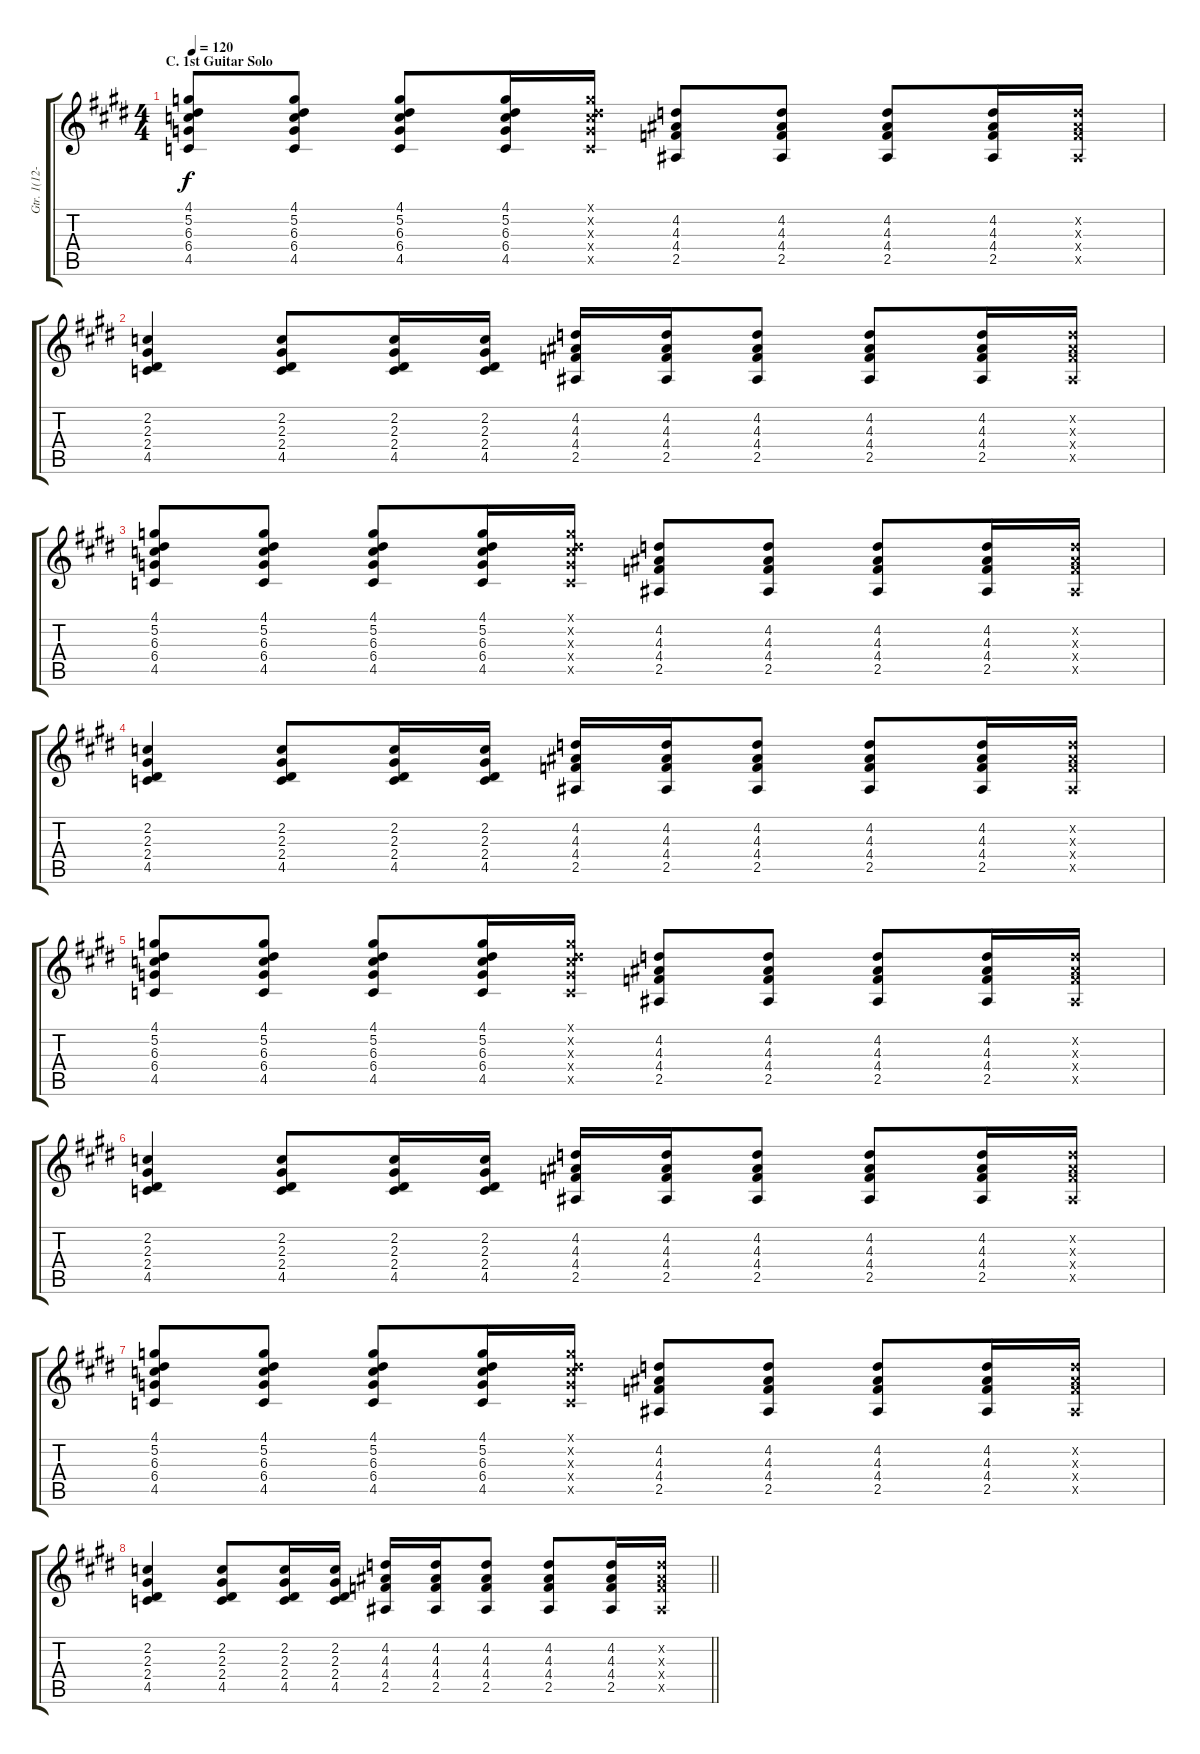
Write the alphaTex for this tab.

\track ("Gtr. 1(12-string acous.)" "Gtr. 1(12-") {instrument acousticguitarsteel}
\staff {score tabs}
\tuning (Eb4 Bb3 Gb3 Db3 Ab2 Eb2) {hide}
\ts (4 4)
\section ("" "C. 1st Guitar Solo")
\tempo 120
\clef g2
\ks e
(4.1 5.2 6.3 6.4 4.5).8{dy f} (4.1 5.2 6.3 6.4 4.5).8 (4.1 5.2 6.3 6.4 4.5).8 (4.1 5.2 6.3 6.4 4.5).16 (4.1{x} 5.2{x} 6.3{x} 6.4{x} 4.5{x}).16 (4.2 4.3 4.4 2.5).8 (4.2 4.3 4.4 2.5).8 (4.2 4.3 4.4 2.5).8 (4.2 4.3 4.4 2.5).16 (4.2{x} 4.3{x} 4.4{x} 2.5{x}).16 |
(2.2 2.3 2.4 4.5).4 (2.2 2.3 2.4 4.5).8 (2.2 2.3 2.4 4.5).16 (2.2 2.3 2.4 4.5).16 (4.2 4.3 4.4 2.5).16 (4.2 4.3 4.4 2.5).16 (4.2 4.3 4.4 2.5).8 (4.2 4.3 4.4 2.5).8 (4.2 4.3 4.4 2.5).16 (4.2{x} 4.3{x} 4.4{x} 2.5{x}).16 |
(4.1 5.2 6.3 6.4 4.5).8 (4.1 5.2 6.3 6.4 4.5).8 (4.1 5.2 6.3 6.4 4.5).8 (4.1 5.2 6.3 6.4 4.5).16 (4.1{x} 5.2{x} 6.3{x} 6.4{x} 4.5{x}).16 (4.2 4.3 4.4 2.5).8 (4.2 4.3 4.4 2.5).8 (4.2 4.3 4.4 2.5).8 (4.2 4.3 4.4 2.5).16 (4.2{x} 4.3{x} 4.4{x} 2.5{x}).16 |
(2.2 2.3 2.4 4.5).4 (2.2 2.3 2.4 4.5).8 (2.2 2.3 2.4 4.5).16 (2.2 2.3 2.4 4.5).16 (4.2 4.3 4.4 2.5).16 (4.2 4.3 4.4 2.5).16 (4.2 4.3 4.4 2.5).8 (4.2 4.3 4.4 2.5).8 (4.2 4.3 4.4 2.5).16 (4.2{x} 4.3{x} 4.4{x} 2.5{x}).16 |
(4.1 5.2 6.3 6.4 4.5).8 (4.1 5.2 6.3 6.4 4.5).8 (4.1 5.2 6.3 6.4 4.5).8 (4.1 5.2 6.3 6.4 4.5).16 (4.1{x} 5.2{x} 6.3{x} 6.4{x} 4.5{x}).16 (4.2 4.3 4.4 2.5).8 (4.2 4.3 4.4 2.5).8 (4.2 4.3 4.4 2.5).8 (4.2 4.3 4.4 2.5).16 (4.2{x} 4.3{x} 4.4{x} 2.5{x}).16 |
(2.2 2.3 2.4 4.5).4 (2.2 2.3 2.4 4.5).8 (2.2 2.3 2.4 4.5).16 (2.2 2.3 2.4 4.5).16 (4.2 4.3 4.4 2.5).16 (4.2 4.3 4.4 2.5).16 (4.2 4.3 4.4 2.5).8 (4.2 4.3 4.4 2.5).8 (4.2 4.3 4.4 2.5).16 (4.2{x} 4.3{x} 4.4{x} 2.5{x}).16 |
(4.1 5.2 6.3 6.4 4.5).8 (4.1 5.2 6.3 6.4 4.5).8 (4.1 5.2 6.3 6.4 4.5).8 (4.1 5.2 6.3 6.4 4.5).16 (4.1{x} 5.2{x} 6.3{x} 6.4{x} 4.5{x}).16 (4.2 4.3 4.4 2.5).8 (4.2 4.3 4.4 2.5).8 (4.2 4.3 4.4 2.5).8 (4.2 4.3 4.4 2.5).16 (4.2{x} 4.3{x} 4.4{x} 2.5{x}).16 |
\barLineRight lightlight
(2.2 2.3 2.4 4.5).4 (2.2 2.3 2.4 4.5).8 (2.2 2.3 2.4 4.5).16 (2.2 2.3 2.4 4.5).16 (4.2 4.3 4.4 2.5).16 (4.2 4.3 4.4 2.5).16 (4.2 4.3 4.4 2.5).8 (4.2 4.3 4.4 2.5).8 (4.2 4.3 4.4 2.5).16 (4.2{x} 4.3{x} 4.4{x} 2.5{x}).16
